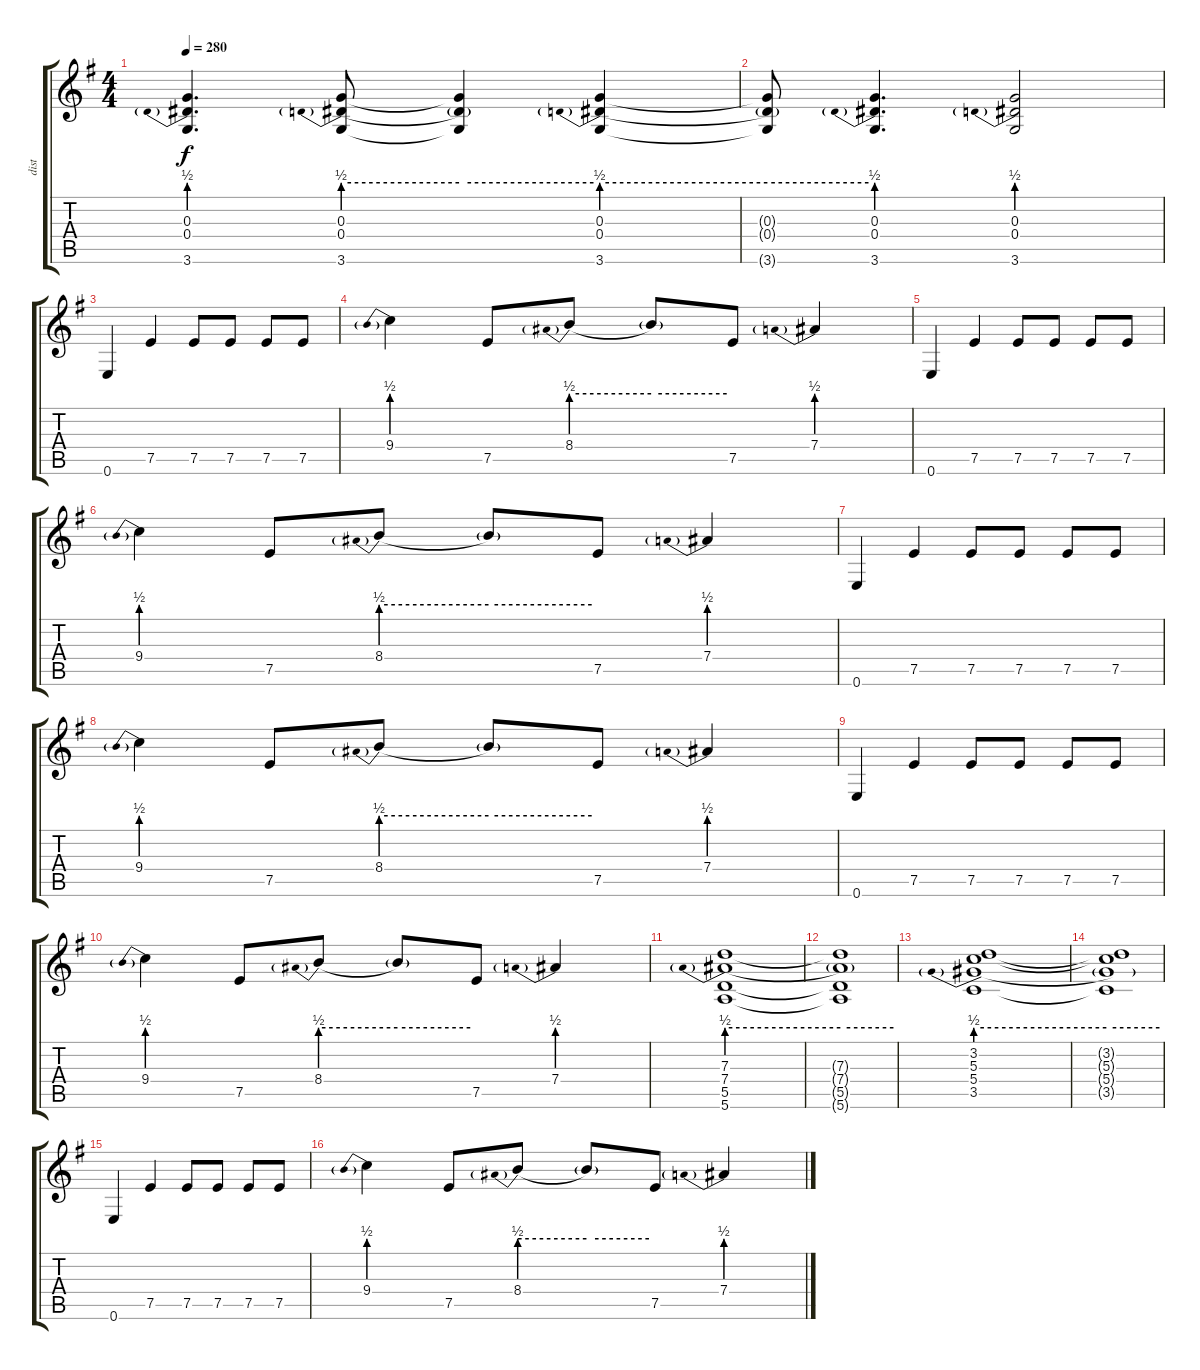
\track ("dist" "dist") {instrument distortionguitar}
\staff {score tabs}
\tuning (E4 B3 G3 D3 A2 E2) {hide}
\ts (4 4)
\tempo 280
\clef g2
\ks g
(0.3 0.4{be (prebend 0 2 60 2)} 3.6).4{d dy f} (0.3 0.4{be (prebend 0 2 60 2)} 3.6).8 (0.3{t} 0.4{be (hold 0 2 60 2) t} 3.6{t}).4 (0.3 0.4{be (prebend 0 2 60 2)} 3.6).4 |
(0.3{t} 0.4{be (hold 0 2 60 2) t} 3.6{t}).8 (0.3 0.4{be (prebend 0 2 60 2)} 3.6).4{d} (0.3 0.4{be (prebend 0 2 60 2)} 3.6).2 |
0.6.4 7.5.4 7.5.8 7.5.8 7.5.8 7.5.8 |
9.4{be (prebend 0 2 60 2)}.4 7.5.8 8.4{be (prebend 0 2 60 2)}.8 8.4{be (hold 0 2 60 2) t}.8 7.5.8 7.4{be (prebend 0 2 60 2)}.4 |
0.6.4 7.5.4 7.5.8 7.5.8 7.5.8 7.5.8 |
9.4{be (prebend 0 2 60 2)}.4 7.5.8 8.4{be (prebend 0 2 60 2)}.8 8.4{be (hold 0 2 60 2) t}.8 7.5.8 7.4{be (prebend 0 2 60 2)}.4 |
0.6.4 7.5.4 7.5.8 7.5.8 7.5.8 7.5.8 |
9.4{be (prebend 0 2 60 2)}.4 7.5.8 8.4{be (prebend 0 2 60 2)}.8 8.4{be (hold 0 2 60 2) t}.8 7.5.8 7.4{be (prebend 0 2 60 2)}.4 |
0.6.4 7.5.4 7.5.8 7.5.8 7.5.8 7.5.8 |
9.4{be (prebend 0 2 60 2)}.4 7.5.8 8.4{be (prebend 0 2 60 2)}.8 8.4{be (hold 0 2 60 2) t}.8 7.5.8 7.4{be (prebend 0 2 60 2)}.4 |
(7.3 7.4{be (prebend 0 2 60 2)} 5.5 5.6).1 |
(7.3{t} 7.4{be (hold 0 2 60 2) t} 5.5{t} 5.6{t}).1 |
(3.2 5.3 5.4{be (prebend 0 2 60 2)} 3.5).1 |
(3.2{t} 5.3{t} 5.4{be (hold 0 2 60 2) t} 3.5{t}).1 |
0.6.4 7.5.4 7.5.8 7.5.8 7.5.8 7.5.8 |
9.4{be (prebend 0 2 60 2)}.4 7.5.8 8.4{be (prebend 0 2 60 2)}.8 8.4{be (hold 0 2 60 2) t}.8 7.5.8 7.4{be (prebend 0 2 60 2)}.4
